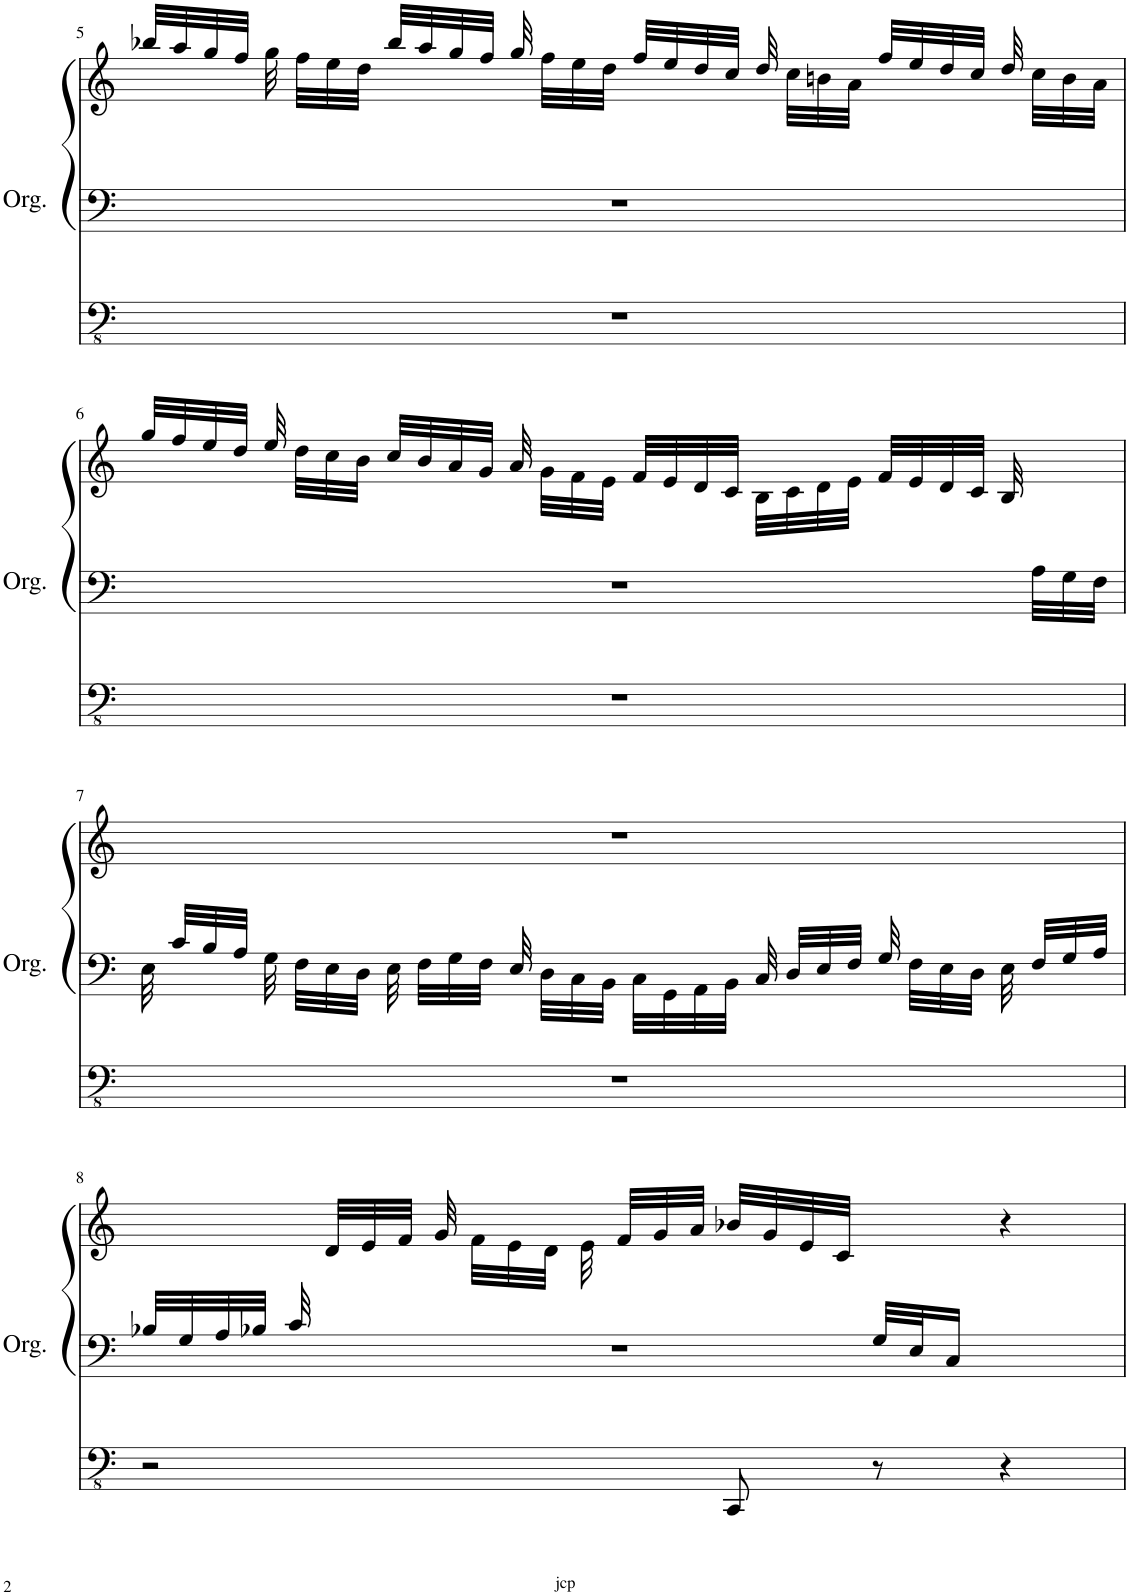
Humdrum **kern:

**kern	**kern	**kern
*part1	*part1	*part1
*staff3	*staff2	*staff1
*I"Orgue à tuyaux	*	*
*I'Org.	*	*
!!LO:PB:g=z
*clefFv4	*clefF4	*clefG2
*k[]	*k[]	*k[]
*M4/4	*M4/4	*M4/4
*met(c)	*met(c)	*met(c)
=5	=5	=5
1r	1r	32bb-X/LLL
.	.	32aa/
.	.	32gg/
.	.	32ff/JJJ
.	.	32gg\
.	.	32ff\LLL
.	.	32ee\
.	.	32dd\JJJ
.	.	32bb-/LLL
.	.	32aa/
.	.	32gg/
.	.	32ff/JJJ
.	.	32gg/
.	.	32ff\LLL
.	.	32ee\
.	.	32dd\JJJ
.	.	32ff/LLL
.	.	32ee/
.	.	32dd/
.	.	32cc/JJJ
.	.	32dd/
.	.	32cc\LLL
.	.	32bn\
.	.	32a\JJJ
.	.	32ff/LLL
.	.	32ee/
.	.	32dd/
.	.	32cc/JJJ
.	.	32dd/
.	.	32cc\LLL
.	.	32b\
.	.	32a\JJJ
!!LO:LB:g=z
=6	=6	=6
*	*^	*
1r	32ryy	1r	32gg/LLL
.	.	.	32ff/
.	.	.	32ee/
.	.	.	32dd/JJJ
.	.	.	32ee/
.	.	.	32dd\LLL
.	.	.	32cc\
.	.	.	32b\JJJ
.	.	.	32cc/LLL
.	.	.	32b/
.	.	.	32a/
.	.	.	32g/JJJ
.	.	.	32a/
.	.	.	32g\LLL
.	.	.	32f\
.	.	.	32e\JJJ
.	.	.	32f/LLL
.	.	.	32e/
.	.	.	32d/
.	.	.	32c/JJJ
.	.	.	32B\LLL
.	.	.	32c\
.	.	.	32d\
.	.	.	32e\JJJ
.	.	.	32f/LLL
.	.	.	32e/
.	.	.	32d/
.	.	.	32c/JJJ
.	.	.	32B/
.	32A\LLL	.	16.ryy
.	32G\	.	.
.	32F\JJJ	.	.
*	*v	*v	*
!!LO:LB:g=z
=7	=7	=7
1r	32E\	1r
.	32c/LLL	.
.	32B/	.
.	32A/JJJ	.
.	32G\	.
.	32F\LLL	.
.	32E\	.
.	32D\JJJ	.
.	32E\	.
.	32F\LLL	.
.	32G\	.
.	32F\JJJ	.
.	32E/	.
.	32D\LLL	.
.	32C\	.
.	32BB\JJJ	.
.	32C\LLL	.
.	32GG\	.
.	32AA\	.
.	32BB\JJJ	.
.	32C/	.
.	32D/LLL	.
.	32E/	.
.	32F/JJJ	.
.	32G/	.
.	32F\LLL	.
.	32E\	.
.	32D\JJJ	.
.	32E\	.
.	32F/LLL	.
.	32G/	.
.	32A/JJJ	.
!!LO:LB:g=z
=8	=8	=8
*	*^	*
2r	32B-X/LLL	1r	32ryy
.	32G/	.	.
.	32A/	.	.
.	32B-X/JJJ	.	.
.	32c/	.	.
.	4...ryy	.	32d/LLL
.	.	.	32e/
.	.	.	32f/JJJ
.	.	.	32g/
.	.	.	32f\LLL
.	.	.	32e\
.	.	.	32d\JJJ
.	.	.	32e\
.	.	.	32f/LLL
.	.	.	32g/
.	.	.	32a/JJJ
8CCC/	.	.	32b-X/LLL
.	.	.	32g/
.	.	.	32e/
.	.	.	32c/JJJ
8r	32G/LLL	.	8ryy
.	32E/J	.	.
.	16C/JJ	.	.
4r	4ryy	.	4r
*	*v	*v	*
=	=	=
*-	*-	*-
